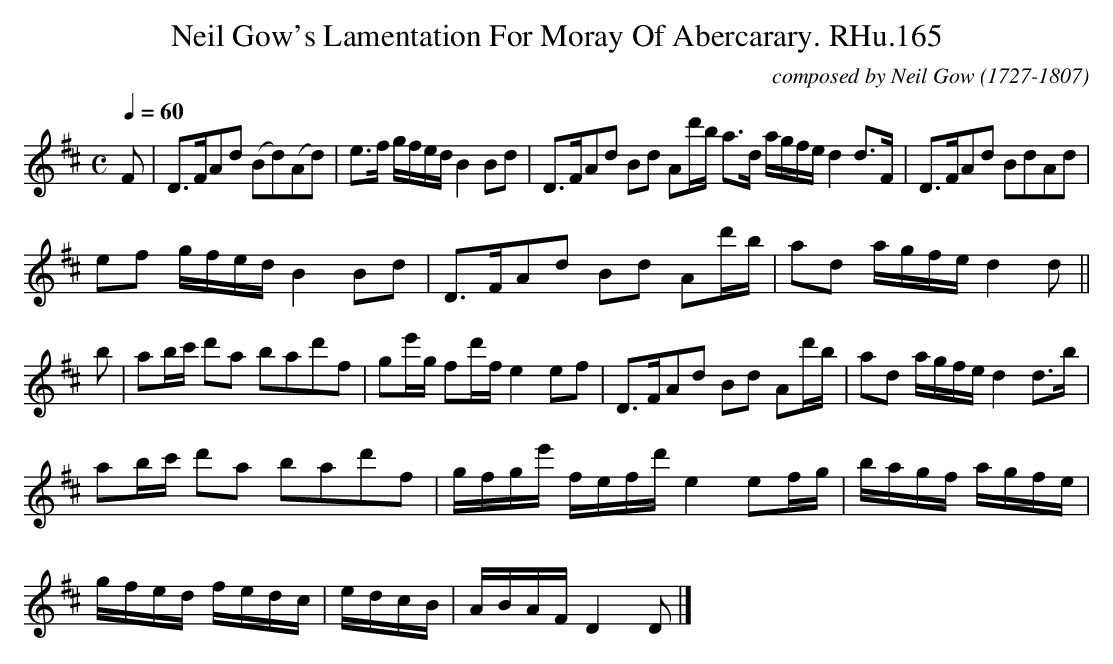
X:1
T:Neil Gow's Lamentation For Moray Of Abercarary. RHu.165
C:composed by Neil Gow (1727-1807)
M:C
L:1/8
Q:1/4=60
K:D
F|D>FAd (Bd)(Ad)|e>f g/f/e/d/ B2Bd|\
D>FAd Bd Ad'/b/ a>d a/g/f/e/d2d>F|D>FAd BdAd|
ef g/f/e/d/ B2Bd|D>FAd Bd Ad'/b/|ad a/g/f/e/d2d||
b|ab/c'/ d'a bad'f|ge'/g/ fd'/f/ e2 ef|\
D>FAd Bd Ad'/b/|ad a/g/f/e/ d2d>b|
ab/c'/ d'a bad'f|g/f/g/e'/ f/e/f/d'/ e2ef/g/|\
b/a/g/f/ a/g/f/e/|
g/f/e/d/ f/e/d/c/|\
e/d/c/B/|A/B/A/F/D2D|]
